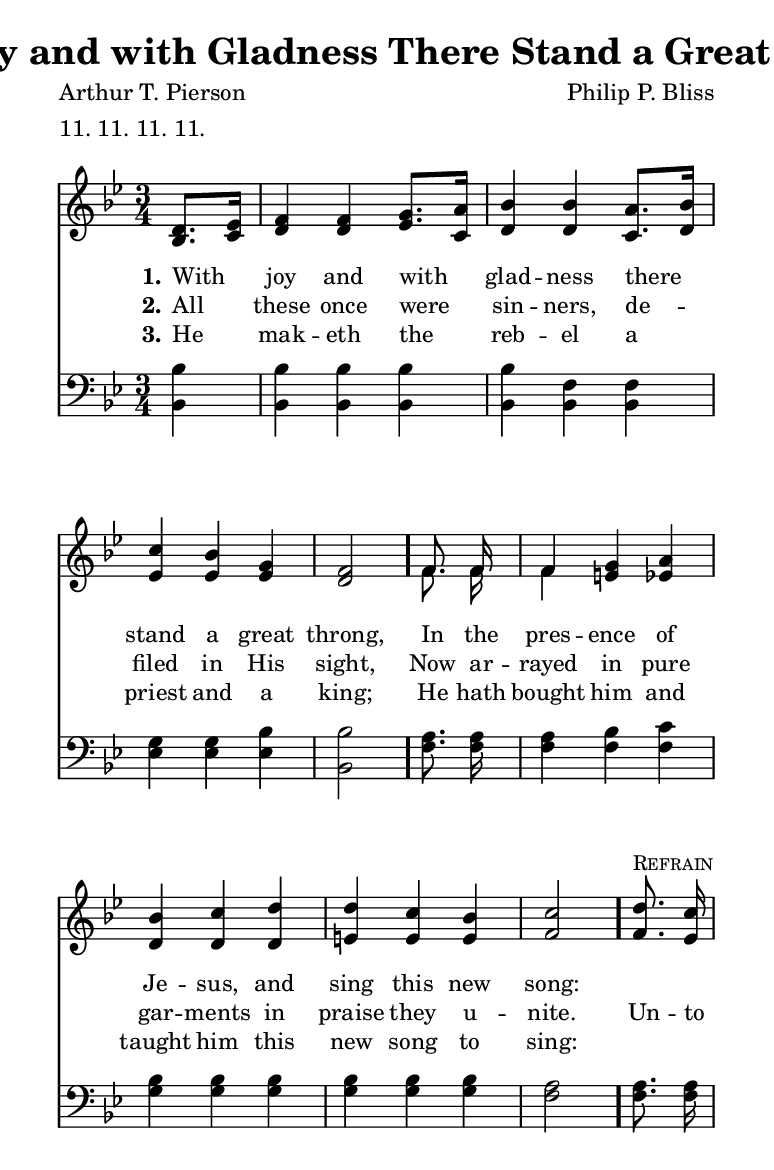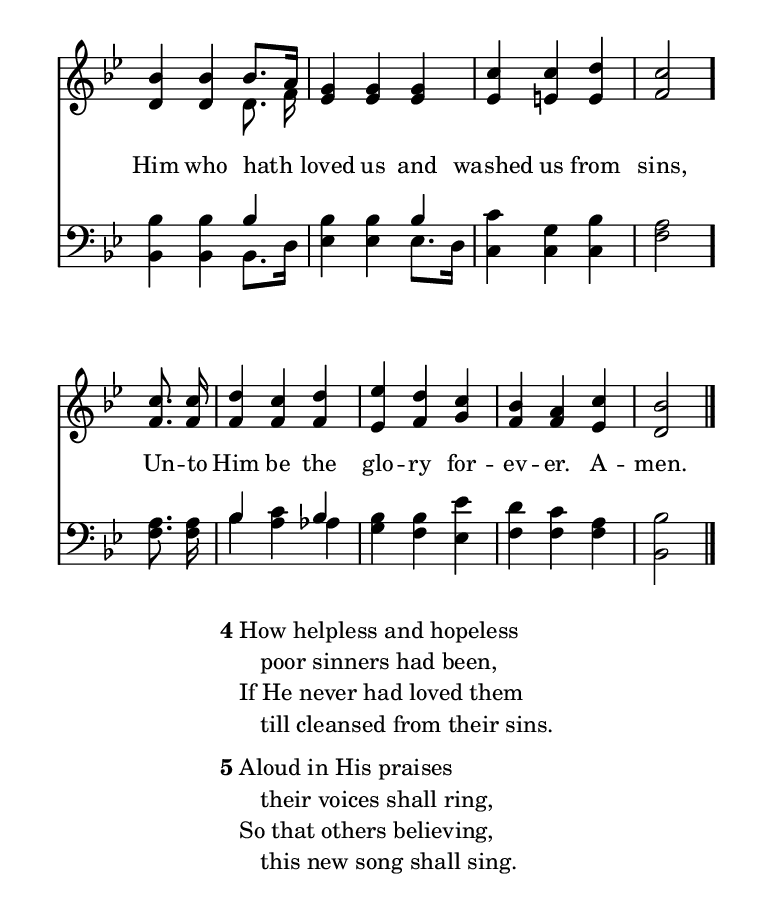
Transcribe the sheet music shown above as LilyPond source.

\include "common/global.ily"
\paper {
  \include "common/paper.ily"
}

\header{
  %gospel
  hymnnumber = "133"
  title = "With Joy and with Gladness There Stand a Great Throng" % see https://hymnary.org/text/with_harps_and_with_viols
  markuptitle = \markup \center-column { "With Joy and with Gladness" "There Stand a Great Throng" \vspace #0.4 }
  tunename = ""
  meter = "11. 11. 11. 11."
  poet = "Arthur T. Pierson" % see https://hymnary.org/text/with_harps_and_with_viols
  composer = "Philip P. Bliss" % see https://hymnary.org/tune/with_harps_and_with_viols_bliss
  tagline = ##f
}

% for fermata in MIDI
ta = { \tempo 4=80 }
tb = { \tempo 4=40 }

global = {
  \include "common/overrides.ily"
  \override Staff.TimeSignature.style = #'numbered
  \time 3/4
  \override Score.MetronomeMark.transparent = ##t % hide all fermata changes too
  \ta
  \key bes \major
  \partial 4
  \autoBeamOff
}

notesSoprano = {
\global
\relative c' {

  d8.[ ees16] | f4 f g8.[ a16] | bes4 bes a8.[ bes16] | c4 bes g | f2
  f8. f16 | f4 g a | bes c d | d c bes | c2

  << s^\markup { \small \caps "Refrain" }
  { d8. c16 | bes4 bes bes8.[ a16] | g4 g g | c c d | c2 } >>
  c8. c16 | d4 c d | ees d c | bes a c | bes2

  \bar "|."

}
}

notesAlto = {
\global
\relative e' {

  bes8.[ c16] | d4 d ees8.[ c16] | d4 d c8.[ d16] | ees4 ees ees | d2
  f8. f16 | f4 e ees | d d d | e e e | f2

  f8. ees16 | d4 d d8. f16 | ees4 ees ees | ees e e | f2
  f8. f16 | f4 f f | ees f g | f f ees | d2

}
}

notesTenor = {
\global
\relative a {

  bes4 | bes bes bes | bes f f | g g bes | bes2
  a8. a16 | a4 bes c | bes bes bes | bes bes bes | a2

  a8. a16 | bes4 bes bes | bes bes bes | c g bes | a2
  a8. a16 | bes4 c bes | bes bes ees | d c a | bes2

}
}

notesBass = {
\global
\relative f, {

  bes4 | bes bes bes | bes bes bes | ees ees ees | bes2
  f'8. f16 | f4 f f | g g g | g g g | f2

  f8. f16 | bes,4 bes bes8.[ d16] | ees4 ees ees8.[ d16] | c4 c c | f2
  f8. f16 | bes4 a aes | g f ees | f f f | bes,2

}
}

Refrain = \lyricmode {

Un -- to Him who hath loved us and washed us from sins, \bar "." \eogbreak
Un -- to Him be the glo -- ry for -- ev -- er. A -- men. \bar "." \eogbreak

}

wordsA = \lyricmode {
\set stanza = "1."

With joy and with glad -- ness there stand a great throng, \bar "." \eogbreak % blue book changes "stand" to "stands" but leaves "sing" in the next line
In the pres -- ence of Je -- sus, and sing this new song: \bar "." \eogbreak

}

wordsB = \lyricmode {
\set stanza = "2."

All these once were sin -- ners, de -- filed in His sight,
Now ar -- rayed in pure gar -- ments in praise they u -- nite.

\Refrain

}

wordsC = \lyricmode {
\set stanza = "3."

He mak -- eth the reb -- el a priest and a king;
He hath bought him and taught him this new song to sing:

}

wordsD = \markuplist {

\line { How helpless and hopeless } \line { { \hspace #2 } poor sinners had been, }
\line { If He never had loved them } \line { { \hspace #2 } till cleansed from their sins. }

}

wordsE = \markuplist {

\line { Aloud in His praises } \line { { \hspace #2 } their voices shall ring, }
\line { So that others believing, } \line { { \hspace #2 } this new song shall sing. }

}

\score {
  \context ChoirStaff <<
    \context Staff = upper <<
      \set Staff.autoBeaming = ##f
      \set ChoirStaff.systemStartDelimiter = #'SystemStartBar
      \set ChoirStaff.printPartCombineTexts = ##f
      \partcombine #'(2 . 11) \notesSoprano \notesAlto
      \context NullVoice = sopranos { \voiceOne << \notesSoprano >> }
      \context Lyrics = one   \lyricsto sopranos \wordsA
      \context Lyrics = two   \lyricsto sopranos \wordsB
      \context Lyrics = three \lyricsto sopranos \wordsC
    >>
    \context Staff = men <<
      \set Staff.autoBeaming = ##f
      \clef bass
      \set ChoirStaff.printPartCombineTexts = ##f
      \partcombine #'(2 . 11) \notesTenor \notesBass
    >>
  >>
  \layout {
    \include "common/layout.ily"
  }
  #(cond ((ly:get-option 'eog-midi-permitted) #{ \midi{
    \include "common/midi.ily"
  } #}))
}

\markup { \column {
  \fill-line { \vcenter \column {
    \vspace #1
    \line{ \bold 4 \column { \wordsD } } \combine \null \vspace #0.4
    \line{ \bold 5 \column { \wordsE } }
  } }
} }

\version "2.19.49"  % necessary for upgrading to future LilyPond versions.

% vi:set et ts=2 sw=2 ai nocindent syntax=lilypond:
